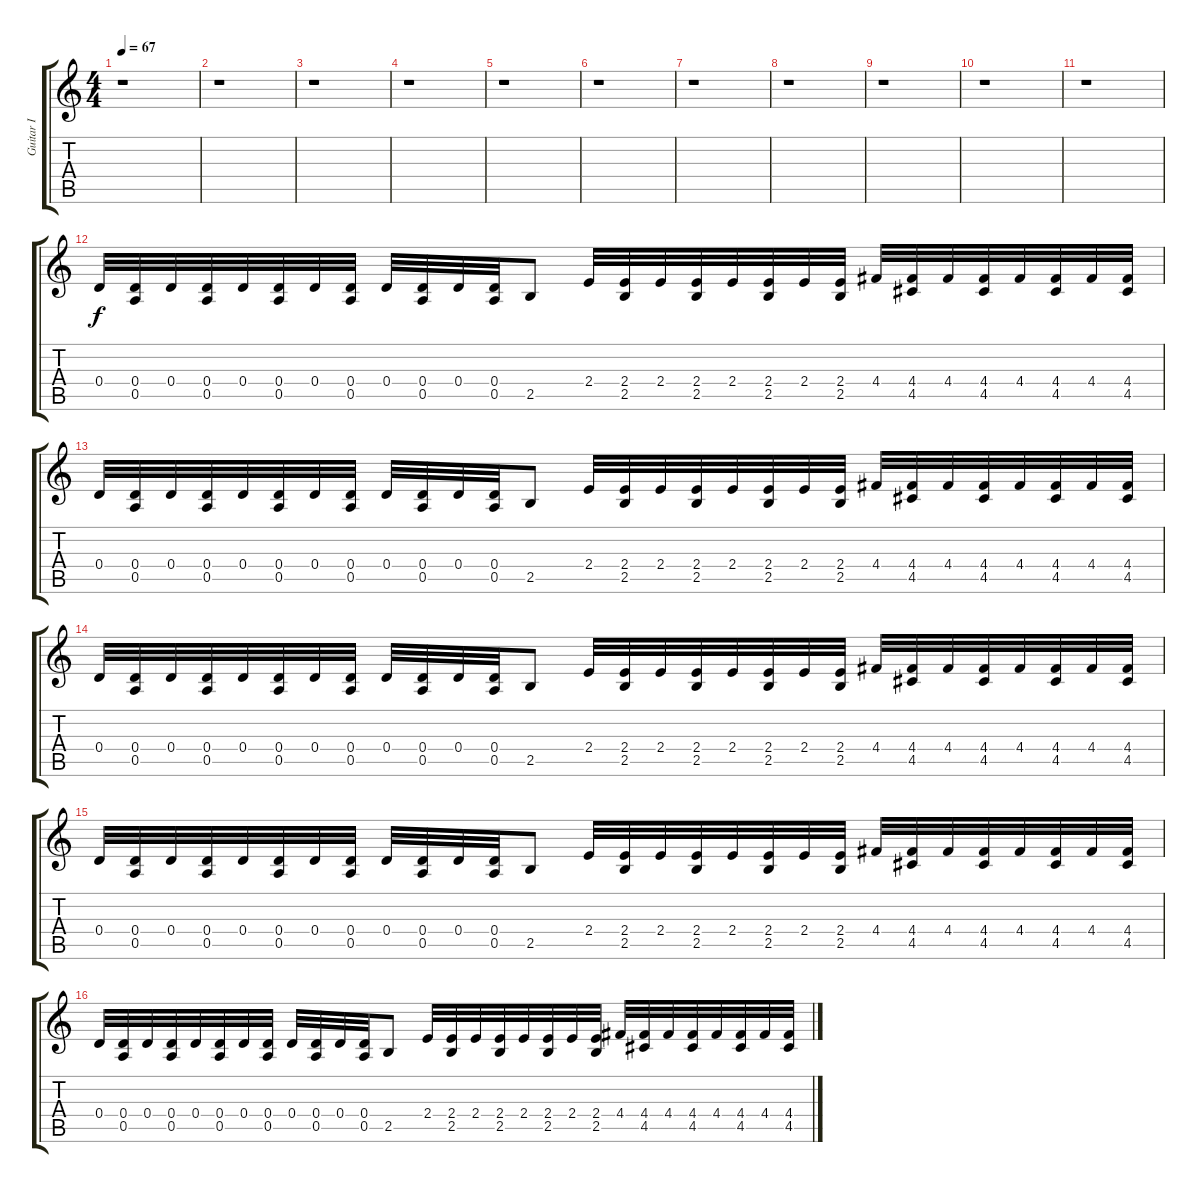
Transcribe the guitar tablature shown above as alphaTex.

\track ("Guitar I" "Guitar I") {instrument distortionguitar}
\staff {score tabs}
\tuning (E4 B3 G3 D3 A2 E2) {hide}
\ts (4 4)
\tempo 67
\clef g2
\ks c
r.1{dy f} |
r.1 |
r.1 |
r.1 |
r.1 |
r.1 |
r.1 |
r.1 |
r.1 |
r.1 |
r.1 |
0.4.32 (0.4 0.5).32 0.4.32 (0.4 0.5).32 0.4.32 (0.4 0.5).32 0.4.32 (0.4 0.5).32 0.4.32 (0.4 0.5).32 0.4.32 (0.4 0.5).32 2.5.8 2.4.32 (2.4 2.5).32 2.4.32 (2.4 2.5).32 2.4.32 (2.4 2.5).32 2.4.32 (2.4 2.5).32 4.4.32 (4.4 4.5).32 4.4.32 (4.4 4.5).32 4.4.32 (4.4 4.5).32 4.4.32 (4.4 4.5).32 |
0.4.32 (0.4 0.5).32 0.4.32 (0.4 0.5).32 0.4.32 (0.4 0.5).32 0.4.32 (0.4 0.5).32 0.4.32 (0.4 0.5).32 0.4.32 (0.4 0.5).32 2.5.8 2.4.32 (2.4 2.5).32 2.4.32 (2.4 2.5).32 2.4.32 (2.4 2.5).32 2.4.32 (2.4 2.5).32 4.4.32 (4.4 4.5).32 4.4.32 (4.4 4.5).32 4.4.32 (4.4 4.5).32 4.4.32 (4.4 4.5).32 |
0.4.32 (0.4 0.5).32 0.4.32 (0.4 0.5).32 0.4.32 (0.4 0.5).32 0.4.32 (0.4 0.5).32 0.4.32 (0.4 0.5).32 0.4.32 (0.4 0.5).32 2.5.8 2.4.32 (2.4 2.5).32 2.4.32 (2.4 2.5).32 2.4.32 (2.4 2.5).32 2.4.32 (2.4 2.5).32 4.4.32 (4.4 4.5).32 4.4.32 (4.4 4.5).32 4.4.32 (4.4 4.5).32 4.4.32 (4.4 4.5).32 |
0.4.32 (0.4 0.5).32 0.4.32 (0.4 0.5).32 0.4.32 (0.4 0.5).32 0.4.32 (0.4 0.5).32 0.4.32 (0.4 0.5).32 0.4.32 (0.4 0.5).32 2.5.8 2.4.32 (2.4 2.5).32 2.4.32 (2.4 2.5).32 2.4.32 (2.4 2.5).32 2.4.32 (2.4 2.5).32 4.4.32 (4.4 4.5).32 4.4.32 (4.4 4.5).32 4.4.32 (4.4 4.5).32 4.4.32 (4.4 4.5).32 |
0.4.32 (0.4 0.5).32 0.4.32 (0.4 0.5).32 0.4.32 (0.4 0.5).32 0.4.32 (0.4 0.5).32 0.4.32 (0.4 0.5).32 0.4.32 (0.4 0.5).32 2.5.8 2.4.32 (2.4 2.5).32 2.4.32 (2.4 2.5).32 2.4.32 (2.4 2.5).32 2.4.32 (2.4 2.5).32 4.4.32 (4.4 4.5).32 4.4.32 (4.4 4.5).32 4.4.32 (4.4 4.5).32 4.4.32 (4.4 4.5).32
